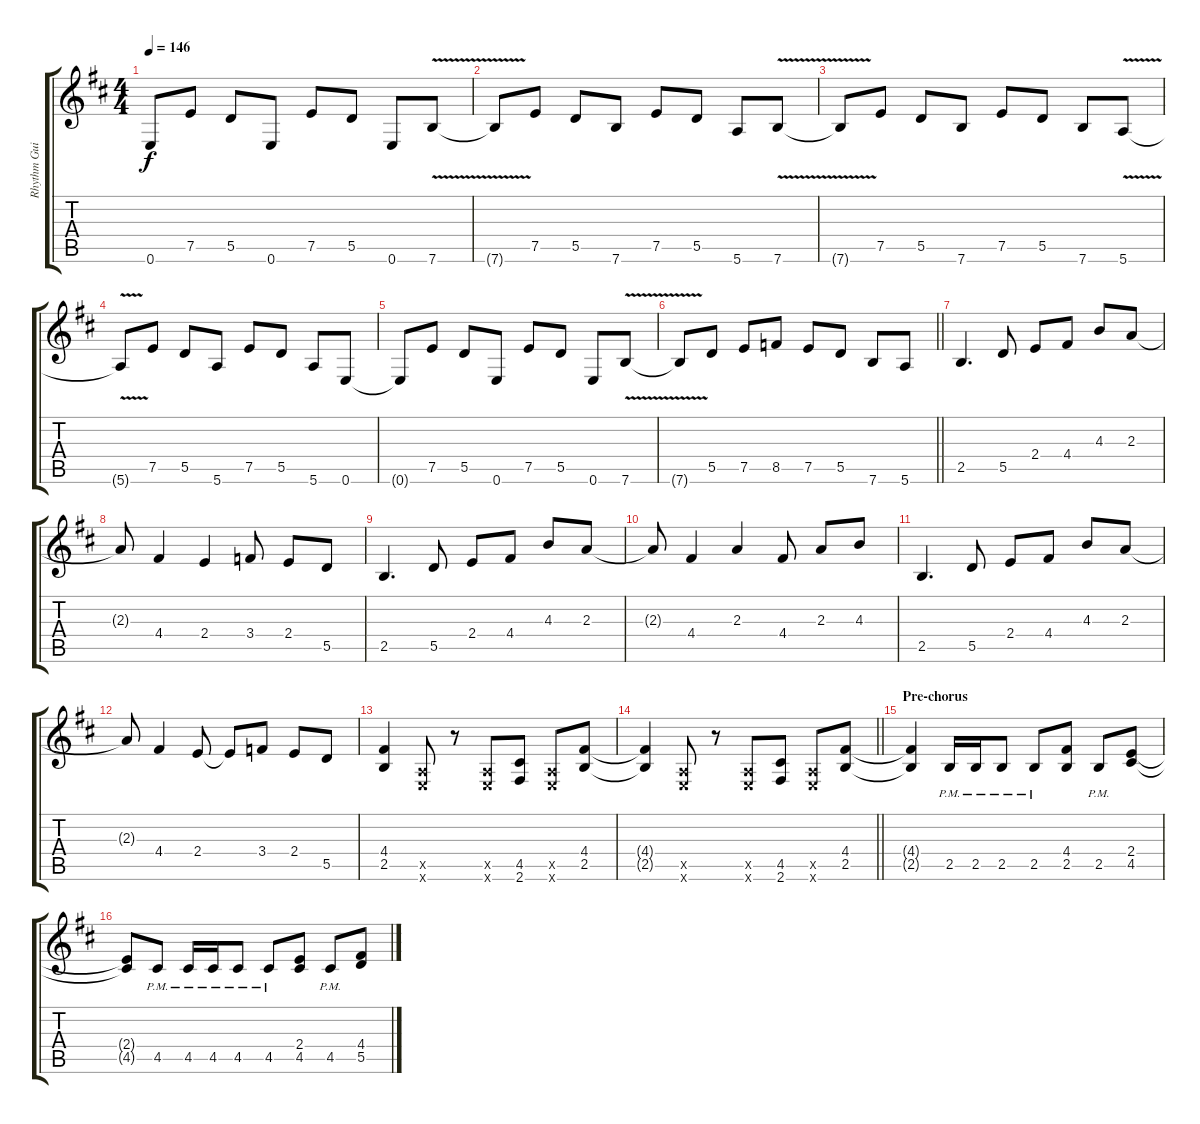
\track ("Rhythm Guitar" "Rhythm Gui") {instrument distortionguitar}
\staff {score tabs}
\tuning (E4 B3 G3 D3 A2 E2) {hide}
\ts (4 4)
\tempo 146
\clef g2
\ks d
0.6{t}.8{dy f} 7.5.8 5.5.8 0.6.8 7.5.8 5.5.8 0.6.8 7.6{v}.8 |
7.6{v t}.8 7.5.8 5.5.8 7.6.8 7.5.8 5.5.8 5.6.8 7.6{v}.8 |
7.6{v t}.8 7.5.8 5.5.8 7.6.8 7.5.8 5.5.8 7.6.8 5.6{v}.8 |
5.6{v t}.8 7.5.8 5.5.8 5.6.8 7.5.8 5.5.8 5.6.8 0.6.8 |
0.6{t}.8 7.5.8 5.5.8 0.6.8 7.5.8 5.5.8 0.6.8 7.6{v}.8 |
\barLineRight lightlight
7.6{v t}.8 5.5.8 7.5.8 8.5.8 7.5.8 5.5.8 7.6.8 5.6.8 |
2.5.4{d} 5.5.8 2.4.8 4.4.8 4.3.8 2.3.8 |
2.3{t}.8 4.4.4 2.4.4 3.4.8 2.4.8 5.5.8 |
2.5.4{d} 5.5.8 2.4.8 4.4.8 4.3.8 2.3.8 |
2.3{t}.8 4.4.4 2.3.4 4.4.8 2.3.8 4.3.8 |
2.5.4{d} 5.5.8 2.4.8 4.4.8 4.3.8 2.3.8 |
2.3{t}.8 4.4.4 2.4.8 2.4{t}.8 3.4.8 2.4.8 5.5.8 |
(4.4 2.5).4 (0.5{x} 0.6{x}).8 r.8 (0.5{x} 0.6{x}).8 (4.5 2.6).8 (0.5{x} 0.6{x}).8 (4.4 2.5).8 |
\barLineRight lightlight
(4.4{t} 2.5{t}).4 (0.5{x} 0.6{x}).8 r.8 (0.5{x} 0.6{x}).8 (4.5 2.6).8 (0.5{x} 0.6{x}).8 (4.4 2.5).8 |
\section ("" "Pre-chorus")
(4.4{t} 2.5{t}).4 2.5{pm}.16 2.5{pm}.16 2.5{pm}.8 2.5{pm}.8 (4.4 2.5).8 2.5{pm}.8 (2.4 4.5).8 |
(2.4{t} 4.5{t}).8 4.5{pm}.8 4.5{pm}.16 4.5{pm}.16 4.5{pm}.8 4.5{pm}.8 (2.4 4.5).8 4.5{pm}.8 (4.4 5.5).8
